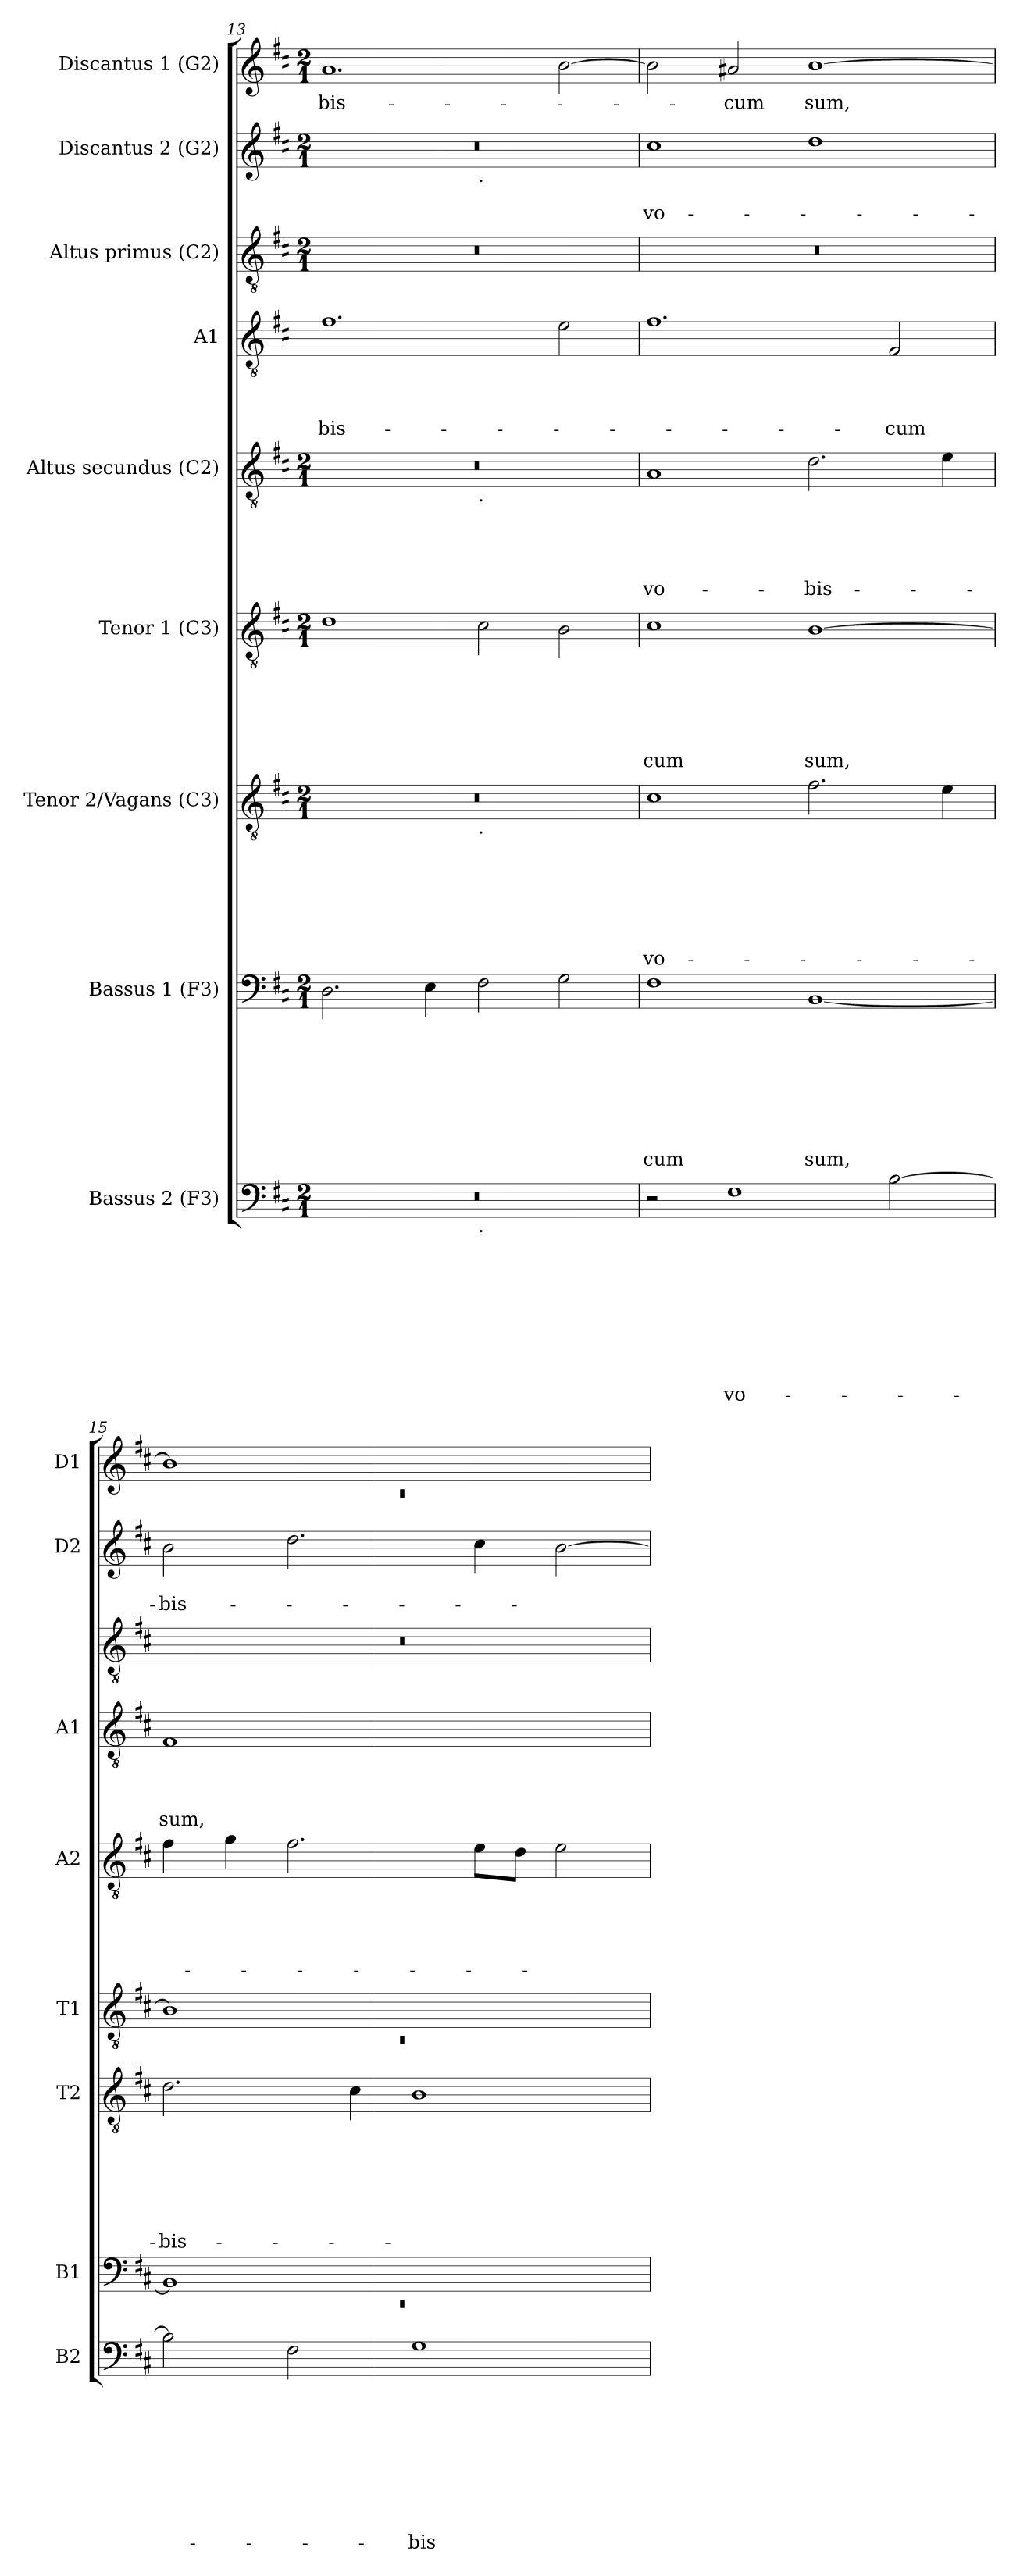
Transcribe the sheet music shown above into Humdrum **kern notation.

**kern	**text	**text	**text	**text	**text	**text	**text	**text	**text	**kern	**text	**text	**text	**text	**text	**text	**text	**text	**kern	**text	**text	**text	**text	**text	**text	**text	**kern	**text	**text	**text	**text	**text	**text	**kern	**text	**text	**text	**text	**text	**kern	**text	**text	**text	**text	**kern	**kern	**text	**text	**kern	**text
*part9	*part9	*part9	*part9	*part9	*part9	*part9	*part9	*part9	*part9	*part8	*part8	*part8	*part8	*part8	*part8	*part8	*part8	*part8	*part7	*part7	*part7	*part7	*part7	*part7	*part7	*part7	*part6	*part6	*part6	*part6	*part6	*part6	*part6	*part5	*part5	*part5	*part5	*part5	*part5	*part4	*part4	*part4	*part4	*part4	*part3	*part2	*part2	*part2	*part1	*part1
*staff9	*staff9	*staff9	*staff9	*staff9	*staff9	*staff9	*staff9	*staff9	*staff9	*staff8	*staff8	*staff8	*staff8	*staff8	*staff8	*staff8	*staff8	*staff8	*staff7	*staff7	*staff7	*staff7	*staff7	*staff7	*staff7	*staff7	*staff6	*staff6	*staff6	*staff6	*staff6	*staff6	*staff6	*staff5	*staff5	*staff5	*staff5	*staff5	*staff5	*staff4	*staff4	*staff4	*staff4	*staff4	*staff3	*staff2	*staff2	*staff2	*staff1	*staff1
*I"Bassus 2 (F3)	*	*	*	*	*	*	*	*	*	*I"Bassus 1 (F3)	*	*	*	*	*	*	*	*	*I"Tenor 2/Vagans (C3)	*	*	*	*	*	*	*	*I"Tenor 1 (C3)	*	*	*	*	*	*	*I"Altus secundus (C2)	*	*	*	*	*	*I"A1	*	*	*	*	*I"Altus primus (C2)	*I"Discantus 2 (G2)	*	*	*I"Discantus 1 (G2)	*
*I'B2	*	*	*	*	*	*	*	*	*	*I'B1	*	*	*	*	*	*	*	*	*I'T2	*	*	*	*	*	*	*	*I'T1	*	*	*	*	*	*	*I'A2	*	*	*	*	*	*I'A1	*	*	*	*	*	*I'D2	*	*	*I'D1	*
*clefF4	*	*	*	*	*	*	*	*	*	*clefF4	*	*	*	*	*	*	*	*	*clefGv2	*	*	*	*	*	*	*	*clefGv2	*	*	*	*	*	*	*clefGv2	*	*	*	*	*	*clefGv2	*	*	*	*	*clefGv2	*clefG2	*	*	*clefG2	*
*k[f#c#]	*	*	*	*	*	*	*	*	*	*k[f#c#]	*	*	*	*	*	*	*	*	*k[f#c#]	*	*	*	*	*	*	*	*k[f#c#]	*	*	*	*	*	*	*k[f#c#]	*	*	*	*	*	*k[f#c#]	*	*	*	*	*k[f#c#]	*k[f#c#]	*	*	*k[f#c#]	*
*D:	*	*	*	*	*	*	*	*	*	*D:	*	*	*	*	*	*	*	*	*D:	*	*	*	*	*	*	*	*D:	*	*	*	*	*	*	*D:	*	*	*	*	*	*D:	*	*	*	*	*D:	*D:	*	*	*D:	*
*M2/1	*	*	*	*	*	*	*	*	*	*M2/1	*	*	*	*	*	*	*	*	*M2/1	*	*	*	*	*	*	*	*M2/1	*	*	*	*	*	*	*M2/1	*	*	*	*	*	*	*	*	*	*	*M2/1	*M2/1	*	*	*M2/1	*
=13	=13	=13	=13	=13	=13	=13	=13	=13	=13	=13	=13	=13	=13	=13	=13	=13	=13	=13	=13	=13	=13	=13	=13	=13	=13	=13	=13	=13	=13	=13	=13	=13	=13	=13	=13	=13	=13	=13	=13	=13	=13	=13	=13	=13	=13	=13	=13	=13	=13	=13
!	!	!	!	!	!	!	!	!	!	!	!	!	!	!	!	!	!	!	!	!	!	!	!	!	!	!	!	!	!	!	!	!	!	!	!	!	!	!	!	!	!	!	!	!LO:LY:b	!	!	!	!	!	!LO:LY:b
*^	*	*	*	*	*	*	*	*	*	*	*	*	*	*	*	*	*	*	*^	*	*	*	*	*	*	*	*	*	*	*	*	*	*	*^	*	*	*	*	*	*	*	*	*	*	*	*^	*	*	*	*
0r	1ryy	.	.	.	.	.	.	.	.	.	2.D\	.	.	.	.	.	.	.	.	0r	1ryy	.	.	.	.	.	.	.	1d	.	.	.	.	.	.	0r	1ryy	.	.	.	.	.	1.f#	.	.	.	-bis-	0r	0r	1ryy	.	.	1.a	-bis-
.	.	.	.	.	.	.	.	.	.	.	4E\	.	.	.	.	.	.	.	.	.	.	.	.	.	.	.	.	.	.	.	.	.	.	.	.	.	.	.	.	.	.	.	.	.	.	.	.	.	.	.	.	.	.	.
!	!	!	!	!	!	!	!	!	!	!	!	!	!	!	!	!	!	!	!	!	!	!	!	!	!	!	!	!	!	!	!	!	!	!	!	!	!	!	!	!	!	!	!	!	!	!	!	!	!	!LO:TX:b:t=.	!	!	!	!
!	!	!	!	!	!	!	!	!	!	!	!	!	!	!	!	!	!	!	!	!	!	!	!	!	!	!	!	!	!	!	!	!	!	!	!	!	!LO:TX:b:t=.	!	!	!	!	!	!	!	!	!	!	!	!	!	!	!	!	!
!	!	!	!	!	!	!	!	!	!	!	!	!	!	!	!	!	!	!	!	!	!LO:TX:b:t=.	!	!	!	!	!	!	!	!	!	!	!	!	!	!	!	!	!	!	!	!	!	!	!	!	!	!	!	!	!	!	!	!	!
!	!LO:TX:b:t=.	!	!	!	!	!	!	!	!	!	!	!	!	!	!	!	!	!	!	!	!	!	!	!	!	!	!	!	!	!	!	!	!	!	!	!	!	!	!	!	!	!	!	!	!	!	!	!	!	!	!	!	!	!
.	1ryy	.	.	.	.	.	.	.	.	.	2F#\	.	.	.	.	.	.	.	.	.	1ryy	.	.	.	.	.	.	.	2c#\	.	.	.	.	.	.	.	1ryy	.	.	.	.	.	.	.	.	.	.	.	.	1ryy	.	.	.	.
.	.	.	.	.	.	.	.	.	.	.	2G\	.	.	.	.	.	.	.	.	.	.	.	.	.	.	.	.	.	2B\	.	.	.	.	.	.	.	.	.	.	.	.	.	2e\	.	.	.	.	.	.	.	.	.	[>2b\	.
=14	=14	=14	=14	=14	=14	=14	=14	=14	=14	=14	=14	=14	=14	=14	=14	=14	=14	=14	=14	=14	=14	=14	=14	=14	=14	=14	=14	=14	=14	=14	=14	=14	=14	=14	=14	=14	=14	=14	=14	=14	=14	=14	=14	=14	=14	=14	=14	=14	=14	=14	=14	=14	=14	=14
!	!	!	!	!	!	!	!	!	!	!	!	!	!	!	!	!	!	!	!LO:LY:b	!	!	!	!	!	!	!	!	!LO:LY:b	!	!	!	!	!	!	!LO:LY:b	!	!	!	!	!	!	!LO:LY:b	!	!	!	!	!	!	!	!	!	!LO:LY:b	!	!
*v	*v	*	*	*	*	*	*	*	*	*	*	*	*	*	*	*	*	*	*	*v	*v	*	*	*	*	*	*	*	*	*	*	*	*	*	*	*v	*v	*	*	*	*	*	*	*	*	*	*	*	*v	*v	*	*	*	*
2r	.	.	.	.	.	.	.	.	.	1F#	.	.	.	.	.	.	.	-cum	1c#	.	.	.	.	.	.	vo-	1c#	.	.	.	.	.	-cum	1A	.	.	.	.	vo-	1.f#	.	.	.	.	0r	1cc#	.	vo-	2b\]	.
!	!	!	!	!	!	!	!	!	!LO:LY:b	!	!	!	!	!	!	!	!	!	!	!	!	!	!	!	!	!	!	!	!	!	!	!	!	!	!	!	!	!	!	!	!	!	!	!	!	!	!	!	!	!LO:LY:b
1F#	.	.	.	.	.	.	.	.	vo-	.	.	.	.	.	.	.	.	.	.	.	.	.	.	.	.	.	.	.	.	.	.	.	.	.	.	.	.	.	.	.	.	.	.	.	.	.	.	.	2a#/	-cum
!	!	!	!	!	!	!	!	!	!	!	!	!	!	!	!	!	!	!LO:LY:b	!	!	!	!	!	!	!	!	!	!	!	!	!	!	!LO:LY:b	!	!	!	!	!	!LO:LY:b	!	!	!	!	!	!	!	!	!	!	!LO:LY:b
.	.	.	.	.	.	.	.	.	.	[<1BB	.	.	.	.	.	.	.	sum,	2.f#\	.	.	.	.	.	.	.	[>1B	.	.	.	.	.	sum,	2.d\	.	.	.	.	-bis-	.	.	.	.	.	.	1dd	.	.	[>1b	sum,
!	!	!	!	!	!	!	!	!	!	!	!	!	!	!	!	!	!	!	!	!	!	!	!	!	!	!	!	!	!	!	!	!	!	!	!	!	!	!	!	!	!	!	!	!LO:LY:b	!	!	!	!	!	!
[>2B\	.	.	.	.	.	.	.	.	.	.	.	.	.	.	.	.	.	.	.	.	.	.	.	.	.	.	.	.	.	.	.	.	.	.	.	.	.	.	.	2F#/	.	.	.	-cum	.	.	.	.	.	.
.	.	.	.	.	.	.	.	.	.	.	.	.	.	.	.	.	.	.	4e\	.	.	.	.	.	.	.	.	.	.	.	.	.	.	4e\	.	.	.	.	.	.	.	.	.	.	.	.	.	.	.	.
=15	=15	=15	=15	=15	=15	=15	=15	=15	=15	=15	=15	=15	=15	=15	=15	=15	=15	=15	=15	=15	=15	=15	=15	=15	=15	=15	=15	=15	=15	=15	=15	=15	=15	=15	=15	=15	=15	=15	=15	=15	=15	=15	=15	=15	=15	=15	=15	=15	=15	=15
*	*	*	*	*	*	*	*	*	*	*^	*	*	*	*	*	*	*	*	*	*	*	*	*	*	*	*	*^	*	*	*	*	*	*	*	*	*	*	*	*	*^	*	*	*	*	*	*	*	*	*^	*
!	!	!	!	!	!	!	!	!	!	!	!LO:N:vis=1	!	!	!	!	!	!	!	!	!	!	!	!	!	!	!	!LO:LY:b	!	!LO:N:vis=1	!	!	!	!	!	!	!	!	!	!	!	!	!	!LO:N:vis=1	!	!	!	!LO:LY:b	!	!	!	!LO:LY:b	!	!LO:N:vis=1	!
2B\]	.	.	.	.	.	.	.	.	.	1BB]	0rEE	.	.	.	.	.	.	.	.	2.d\	.	.	.	.	.	.	-bis-	1B]	0rC	.	.	.	.	.	.	4f#\	.	.	.	.	.	1F#	0rC	.	.	.	sum,	0r	2b\	.	-bis-	1b]	0rc	.
.	.	.	.	.	.	.	.	.	.	.	.	.	.	.	.	.	.	.	.	.	.	.	.	.	.	.	.	.	.	.	.	.	.	.	.	4g\	.	.	.	.	.	.	.	.	.	.	.	.	.	.	.	.	.	.
2F#\	.	.	.	.	.	.	.	.	.	.	.	.	.	.	.	.	.	.	.	.	.	.	.	.	.	.	.	.	.	.	.	.	.	.	.	2.f#\	.	.	.	.	.	.	.	.	.	.	.	.	2.dd\	.	.	.	.	.
.	.	.	.	.	.	.	.	.	.	.	.	.	.	.	.	.	.	.	.	4c#\	.	.	.	.	.	.	.	.	.	.	.	.	.	.	.	.	.	.	.	.	.	.	.	.	.	.	.	.	.	.	.	.	.	.
!	!	!	!	!	!	!	!	!	!LO:LY:b	!	!	!	!	!	!	!	!	!	!	!	!	!	!	!	!	!	!	!	!	!	!	!	!	!	!	!	!	!	!	!	!	!	!	!	!	!	!	!	!	!	!	!	!	!
1G	.	.	.	.	.	.	.	.	-bis-	1ryy	.	.	.	.	.	.	.	.	.	1B	.	.	.	.	.	.	.	1ryy	.	.	.	.	.	.	.	.	.	.	.	.	.	1ryy	.	.	.	.	.	.	.	.	.	1ryy	.	.
.	.	.	.	.	.	.	.	.	.	.	.	.	.	.	.	.	.	.	.	.	.	.	.	.	.	.	.	.	.	.	.	.	.	.	.	8e\L	.	.	.	.	.	.	.	.	.	.	.	.	4cc#\	.	.	.	.	.
.	.	.	.	.	.	.	.	.	.	.	.	.	.	.	.	.	.	.	.	.	.	.	.	.	.	.	.	.	.	.	.	.	.	.	.	8d\J	.	.	.	.	.	.	.	.	.	.	.	.	.	.	.	.	.	.
.	.	.	.	.	.	.	.	.	.	.	.	.	.	.	.	.	.	.	.	.	.	.	.	.	.	.	.	.	.	.	.	.	.	.	.	2e\	.	.	.	.	.	.	.	.	.	.	.	.	[>2b\	.	.	.	.	.
*	*	*	*	*	*	*	*	*	*	*v	*v	*	*	*	*	*	*	*	*	*	*	*	*	*	*	*	*	*v	*v	*	*	*	*	*	*	*	*	*	*	*	*	*v	*v	*	*	*	*	*	*	*	*	*v	*v	*
=	=	=	=	=	=	=	=	=	=	=	=	=	=	=	=	=	=	=	=	=	=	=	=	=	=	=	=	=	=	=	=	=	=	=	=	=	=	=	=	=	=	=	=	=	=	=	=	=	=	=
*-	*-	*-	*-	*-	*-	*-	*-	*-	*-	*-	*-	*-	*-	*-	*-	*-	*-	*-	*-	*-	*-	*-	*-	*-	*-	*-	*-	*-	*-	*-	*-	*-	*-	*-	*-	*-	*-	*-	*-	*-	*-	*-	*-	*-	*-	*-	*-	*-	*-	*-
